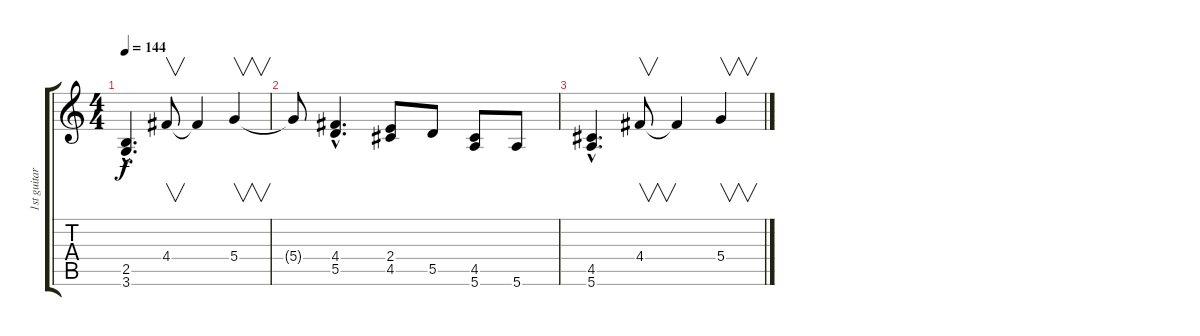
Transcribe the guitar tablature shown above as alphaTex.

\track ("1st guitar" "1st guitar") {instrument overdrivenguitar}
\staff {score tabs}
\tuning (E4 B3 G3 D3 A2 E2) {hide}
\ts (4 4)
\tempo 144
\clef g2
\ks c
(2.5{hac} 3.6{hac}).4{d dy f instrument overdrivenguitar} 4.4.8{v} 4.4{t}.4 5.4.4{v} |
5.4{t}.8{volume 0} (4.4{hac} 5.5{hac}).4{d} (2.4 4.5).8 5.5.8 (4.5 5.6).8 5.6.8 |
(4.5{hac} 5.6{hac}).4{d} 4.4.8{v} 4.4{t}.4 5.4.4{v}
